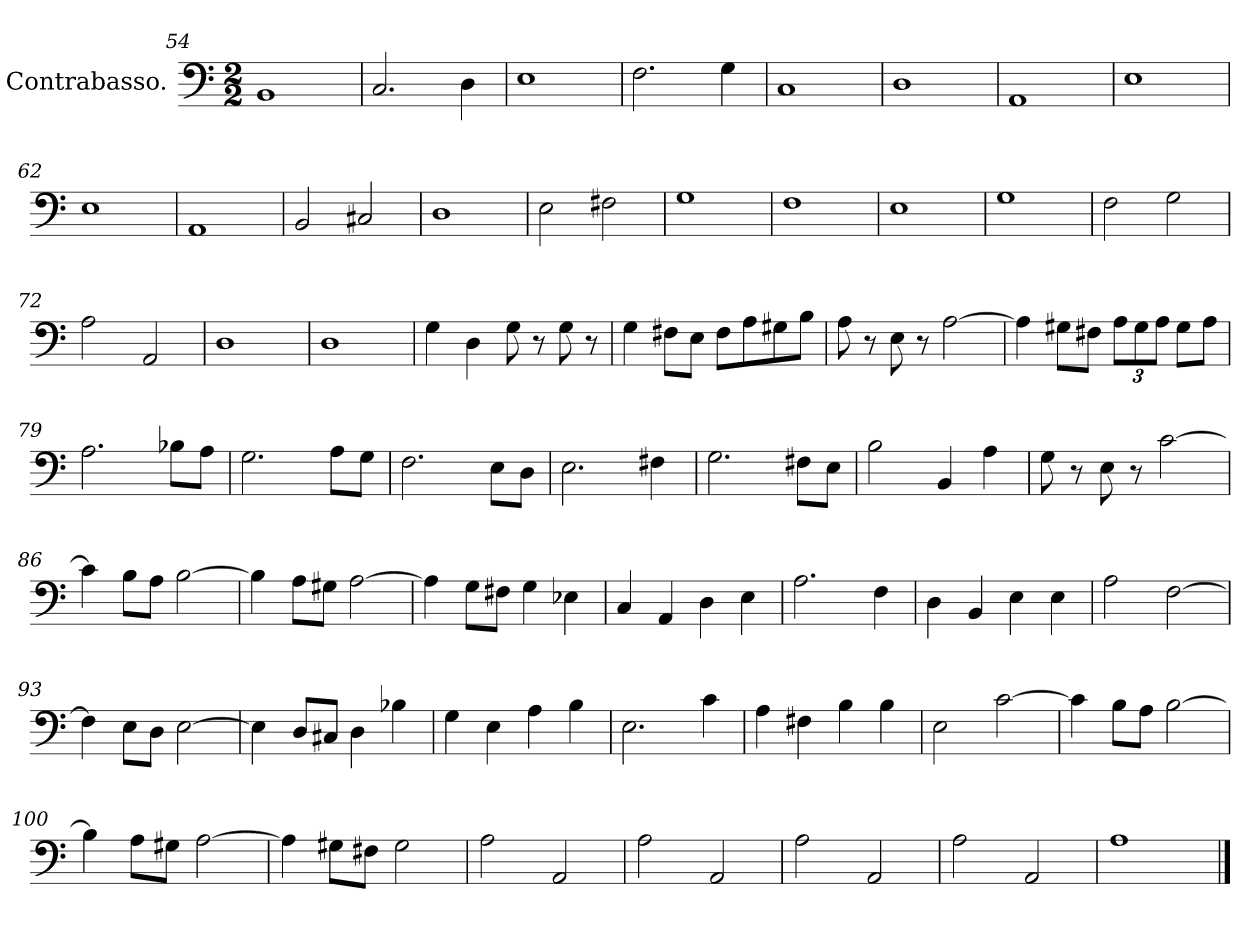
**kern
*part1
*staff1
*I"Contrabasso.
*I'Cb
*clefF4
*ITrd7c12
*k[]
*M2/2
=54
1BBB
=55
2.CC/
4DD\
=56
1EE
=57
2.FF\
4GG\
=58
1CC
=59
1DD
=60
1AAA
=61
1EE
=62
1EE
=63
1AAA
=64
2BBB/
2CC#X/
=65
1DD
=66
2EE\
2FF#X\
=67
1GG
=68
1FF
=69
1EE
=70
1GG
=71
2FF\
2GG\
=72
2AA\
2AAA/
=73
1DD
=74
1DD
=75
4GG\
4DD\
8GG\
8r
8GG\
8r
=76
4GG\
8FF#X\L
8EE\J
8FF#\L
8AA\
8GG#X\
8BB\J
=77
8AA\
8r
8EE\
8r
[2AA\
=78
4AA\]
8GG#X\L
8FF#X\J
*Xbrackettup
12AA\L
12GG#\
12AA\J
8GG#\L
8AA\J
=79
2.AA\
8BB-X\L
8AA\J
=80
2.GG\
8AA\L
8GG\J
=81
2.FF\
8EE\L
8DD\J
=82
2.EE\
4FF#X\
=83
2.GG\
8FF#X\L
8EE\J
=84
2BB\
4BBB/
4AA\
=85
8GG\
8r
8EE\
8r
[2C\
=86
4C\]
8BB\L
8AA\J
[2BB\
=87
4BB\]
8AA\L
8GG#X\J
[2AA\
=88
4AA\]
8GG\L
8FF#X\J
4GG\
4EE-X\
=89
4CC/
4AAA/
4DD\
4EE\
=90
2.AA\
4FF\
=91
4DD\
4BBB/
4EE\
4EE\
=92
2AA\
[2FF\
=93
4FF\]
8EE\L
8DD\J
[2EE\
=94
4EE\]
8DD/L
8CC#X/J
4DD\
4BB-X\
=95
4GG\
4EE\
4AA\
4BB\
=96
2.EE\
4C\
=97
4AA\
4FF#X\
4BB\
4BB\
=98
2EE\
[2C\
=99
4C\]
8BB\L
8AA\J
[2BB\
=100
4BB\]
8AA\L
8GG#X\J
[2AA\
=101
4AA\]
8GG#X\L
8FF#X\J
2GG#\
=102
2AA\
2AAA/
=103
2AA\
2AAA/
=104
2AA\
2AAA/
=105
2AA\
2AAA/
=106
1AA
==
*-
